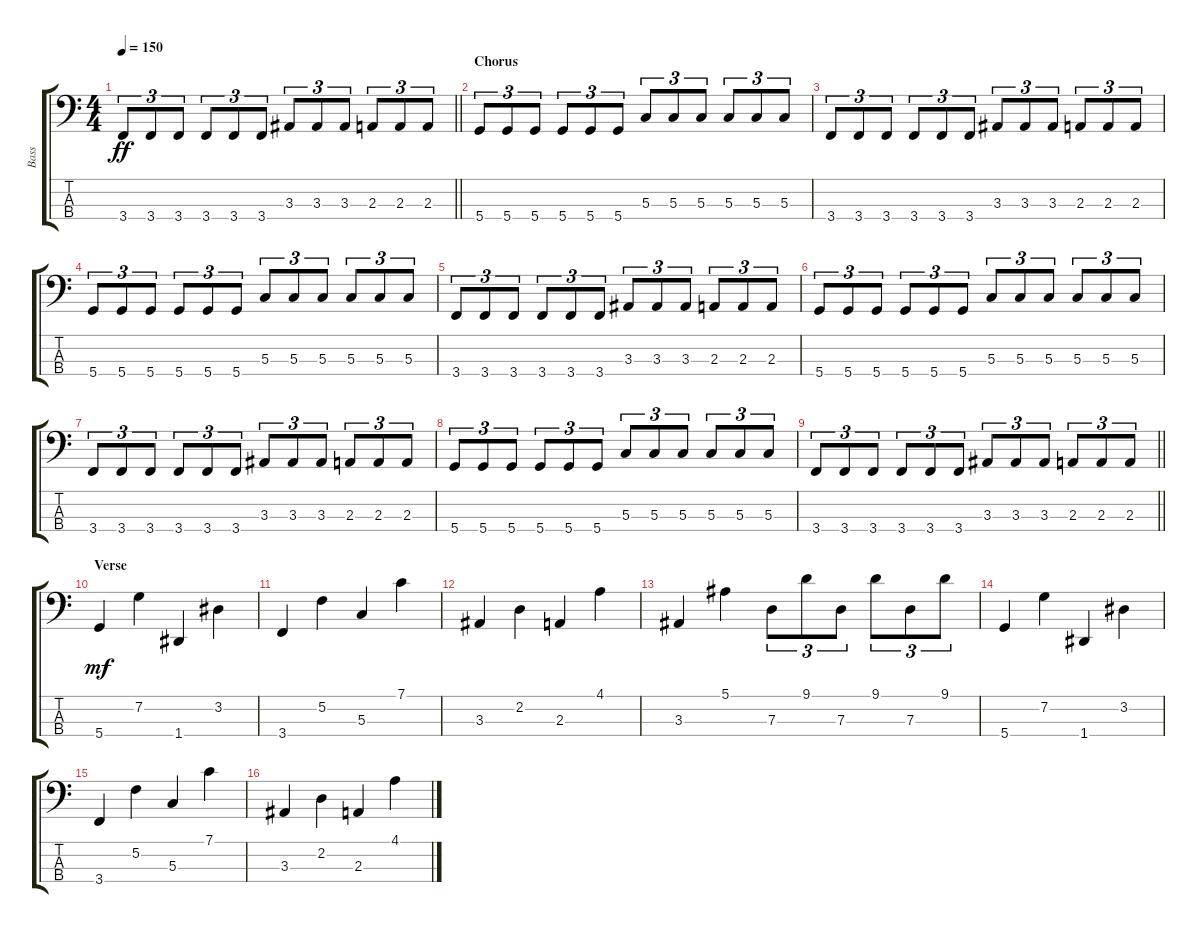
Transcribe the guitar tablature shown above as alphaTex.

\track ("Bass" "Bass") {instrument electricbassfinger}
\staff {score tabs}
\tuning (F2 C2 G1 D1) {hide}
\ts (4 4)
\tempo 150
\clef f4
\barLineRight lightlight
\ks c
3.4.8{tu (3 2) dy ff} 3.4.8{tu (3 2)} 3.4.8{tu (3 2)} 3.4.8{tu (3 2)} 3.4.8{tu (3 2)} 3.4.8{tu (3 2)} 3.3.8{tu (3 2)} 3.3.8{tu (3 2)} 3.3.8{tu (3 2)} 2.3.8{tu (3 2)} 2.3.8{tu (3 2)} 2.3.8{tu (3 2)} |
\section ("" "Chorus")
5.4.8{tu (3 2)} 5.4.8{tu (3 2)} 5.4.8{tu (3 2)} 5.4.8{tu (3 2)} 5.4.8{tu (3 2)} 5.4.8{tu (3 2)} 5.3.8{tu (3 2)} 5.3.8{tu (3 2)} 5.3.8{tu (3 2)} 5.3.8{tu (3 2)} 5.3.8{tu (3 2)} 5.3.8{tu (3 2)} |
3.4.8{tu (3 2)} 3.4.8{tu (3 2)} 3.4.8{tu (3 2)} 3.4.8{tu (3 2)} 3.4.8{tu (3 2)} 3.4.8{tu (3 2)} 3.3.8{tu (3 2)} 3.3.8{tu (3 2)} 3.3.8{tu (3 2)} 2.3.8{tu (3 2)} 2.3.8{tu (3 2)} 2.3.8{tu (3 2)} |
5.4.8{tu (3 2)} 5.4.8{tu (3 2)} 5.4.8{tu (3 2)} 5.4.8{tu (3 2)} 5.4.8{tu (3 2)} 5.4.8{tu (3 2)} 5.3.8{tu (3 2)} 5.3.8{tu (3 2)} 5.3.8{tu (3 2)} 5.3.8{tu (3 2)} 5.3.8{tu (3 2)} 5.3.8{tu (3 2)} |
3.4.8{tu (3 2)} 3.4.8{tu (3 2)} 3.4.8{tu (3 2)} 3.4.8{tu (3 2)} 3.4.8{tu (3 2)} 3.4.8{tu (3 2)} 3.3.8{tu (3 2)} 3.3.8{tu (3 2)} 3.3.8{tu (3 2)} 2.3.8{tu (3 2)} 2.3.8{tu (3 2)} 2.3.8{tu (3 2)} |
5.4.8{tu (3 2)} 5.4.8{tu (3 2)} 5.4.8{tu (3 2)} 5.4.8{tu (3 2)} 5.4.8{tu (3 2)} 5.4.8{tu (3 2)} 5.3.8{tu (3 2)} 5.3.8{tu (3 2)} 5.3.8{tu (3 2)} 5.3.8{tu (3 2)} 5.3.8{tu (3 2)} 5.3.8{tu (3 2)} |
3.4.8{tu (3 2)} 3.4.8{tu (3 2)} 3.4.8{tu (3 2)} 3.4.8{tu (3 2)} 3.4.8{tu (3 2)} 3.4.8{tu (3 2)} 3.3.8{tu (3 2)} 3.3.8{tu (3 2)} 3.3.8{tu (3 2)} 2.3.8{tu (3 2)} 2.3.8{tu (3 2)} 2.3.8{tu (3 2)} |
5.4.8{tu (3 2)} 5.4.8{tu (3 2)} 5.4.8{tu (3 2)} 5.4.8{tu (3 2)} 5.4.8{tu (3 2)} 5.4.8{tu (3 2)} 5.3.8{tu (3 2)} 5.3.8{tu (3 2)} 5.3.8{tu (3 2)} 5.3.8{tu (3 2)} 5.3.8{tu (3 2)} 5.3.8{tu (3 2)} |
\barLineRight lightlight
3.4.8{tu (3 2)} 3.4.8{tu (3 2)} 3.4.8{tu (3 2)} 3.4.8{tu (3 2)} 3.4.8{tu (3 2)} 3.4.8{tu (3 2)} 3.3.8{tu (3 2)} 3.3.8{tu (3 2)} 3.3.8{tu (3 2)} 2.3.8{tu (3 2)} 2.3.8{tu (3 2)} 2.3.8{tu (3 2)} |
\section ("" "Verse")
5.4.4{dy mf} 7.2.4 1.4.4 3.2.4 |
3.4.4 5.2.4 5.3.4 7.1.4 |
3.3.4 2.2.4 2.3.4 4.1.4 |
3.3.4 5.1.4 7.3.8{tu (3 2)} 9.1.8{tu (3 2)} 7.3.8{tu (3 2)} 9.1.8{tu (3 2)} 7.3.8{tu (3 2)} 9.1.8{tu (3 2)} |
5.4.4 7.2.4 1.4.4 3.2.4 |
3.4.4 5.2.4 5.3.4 7.1.4 |
3.3.4 2.2.4 2.3.4 4.1.4
